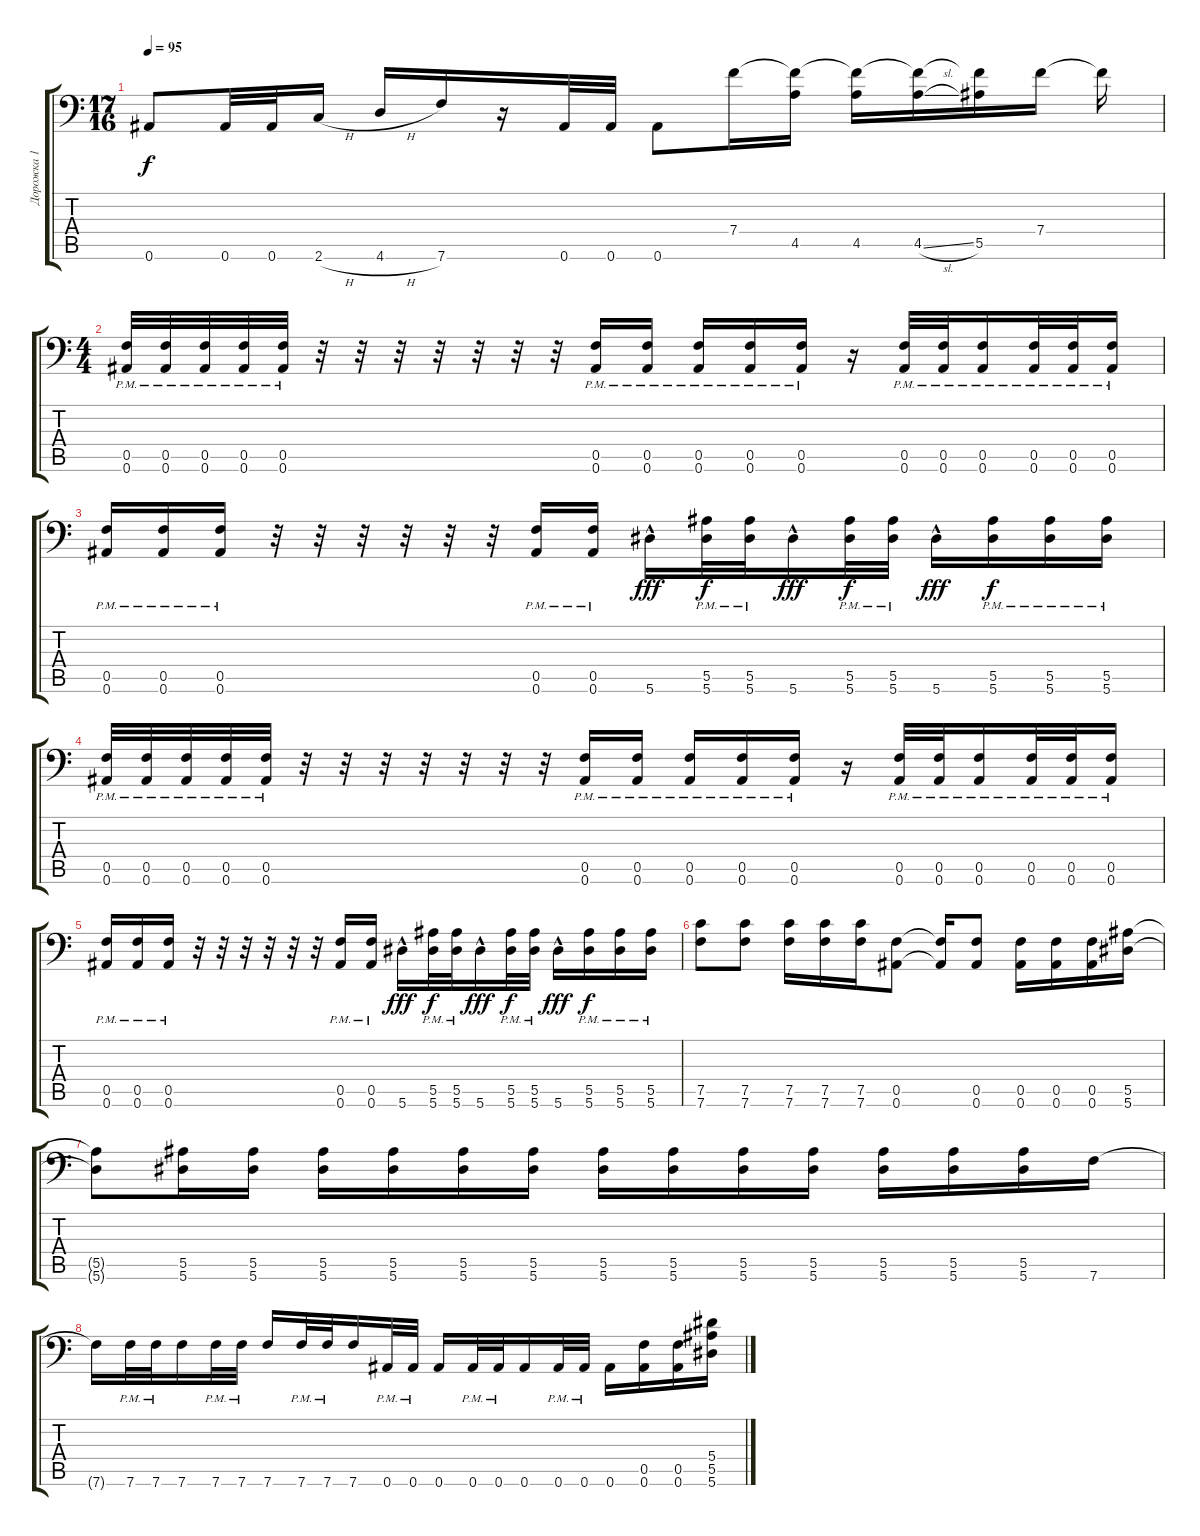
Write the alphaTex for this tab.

\track ("Дорожка 1" "Дорожка 1") {instrument distortionguitar}
\staff {score tabs}
\tuning (C4 G3 Eb3 Bb2 F2 Bb1) {hide}
\ts (17 16)
\tempo 95
\clef f4
\ks c
0.6.8{dy f} 0.6.32 0.6.32 2.6{h}.16 4.6{h}.16 7.6.16 r.16 0.6.32 0.6.32 0.6.8 7.4.16 (7.4{t} 4.5).16 (7.4{t} 4.5).16 (7.4{t} 4.5{sl}).16 (7.4{t} 5.5).16 7.4.16 7.4{t}.16 |
\ts (4 4)
(0.5{pm} 0.6{pm}).32 (0.5{pm} 0.6{pm}).32 (0.5{pm} 0.6{pm}).32 (0.5{pm} 0.6{pm}).32 (0.5{pm} 0.6{pm}).32 r.32 r.32 r.32 r.32 r.32 r.32 r.32 (0.5{pm} 0.6{pm}).16 (0.5{pm} 0.6{pm}).16 (0.5{pm} 0.6{pm}).16 (0.5{pm} 0.6{pm}).16 (0.5{pm} 0.6{pm}).16 r.16 (0.5{pm} 0.6{pm}).32 (0.5{pm} 0.6{pm}).32 (0.5{pm} 0.6{pm}).16 (0.5{pm} 0.6{pm}).32 (0.5{pm} 0.6{pm}).32 (0.5{pm} 0.6{pm}).16 |
(0.5{pm} 0.6{pm}).16 (0.5{pm} 0.6{pm}).16 (0.5{pm} 0.6{pm}).16 r.32 r.32 r.32 r.32 r.32 r.32 (0.5{pm} 0.6{pm}).16 (0.5{pm} 0.6{pm}).16 5.6{hac}.16{dy fff} (5.5{pm} 5.6{pm}).32{dy f} (5.5{pm} 5.6{pm}).32 5.6{hac}.16{dy fff} (5.5{pm} 5.6{pm}).32{dy f} (5.5{pm} 5.6{pm}).32 5.6{hac}.16{dy fff} (5.5{pm} 5.6{pm}).16{dy f} (5.5{pm} 5.6{pm}).16 (5.5{pm} 5.6{pm}).16 |
(0.5{pm} 0.6{pm}).32 (0.5{pm} 0.6{pm}).32 (0.5{pm} 0.6{pm}).32 (0.5{pm} 0.6{pm}).32 (0.5{pm} 0.6{pm}).32 r.32 r.32 r.32 r.32 r.32 r.32 r.32 (0.5{pm} 0.6{pm}).16 (0.5{pm} 0.6{pm}).16 (0.5{pm} 0.6{pm}).16 (0.5{pm} 0.6{pm}).16 (0.5{pm} 0.6{pm}).16 r.16 (0.5{pm} 0.6{pm}).32 (0.5{pm} 0.6{pm}).32 (0.5{pm} 0.6{pm}).16 (0.5{pm} 0.6{pm}).32 (0.5{pm} 0.6{pm}).32 (0.5{pm} 0.6{pm}).16 |
(0.5{pm} 0.6{pm}).16 (0.5{pm} 0.6{pm}).16 (0.5{pm} 0.6{pm}).16 r.32 r.32 r.32 r.32 r.32 r.32 (0.5{pm} 0.6{pm}).16 (0.5{pm} 0.6{pm}).16 5.6{hac}.16{dy fff} (5.5{pm} 5.6{pm}).32{dy f} (5.5{pm} 5.6{pm}).32 5.6{hac}.16{dy fff} (5.5{pm} 5.6{pm}).32{dy f} (5.5{pm} 5.6{pm}).32 5.6{hac}.16{dy fff} (5.5{pm} 5.6{pm}).16{dy f} (5.5{pm} 5.6{pm}).16 (5.5{pm} 5.6{pm}).16 |
(7.5 7.6).8 (7.5 7.6).8 (7.5 7.6).16 (7.5 7.6).16 (7.5 7.6).16 (0.5 0.6).8 (0.5{t} 0.6{t}).16 (0.5 0.6).8 (0.5 0.6).16 (0.5 0.6).16 (0.5 0.6).16 (5.5 5.6).16 |
(5.5{t} 5.6{t}).8 (5.5 5.6).16 (5.5 5.6).16 (5.5 5.6).16 (5.5 5.6).16 (5.5 5.6).16 (5.5 5.6).16 (5.5 5.6).16 (5.5 5.6).16 (5.5 5.6).16 (5.5 5.6).16 (5.5 5.6).16 (5.5 5.6).16 (5.5 5.6).16 7.6.16 |
7.6{t}.16 7.6{pm}.32 7.6{pm}.32 7.6.16 7.6{pm}.32 7.6{pm}.32 7.6.16 7.6{pm}.32 7.6{pm}.32 7.6.16 0.6{pm}.32 0.6{pm}.32 0.6.16 0.6{pm}.32 0.6{pm}.32 0.6.16 0.6{pm}.32 0.6{pm}.32 0.6.16 (0.5 0.6).16 (0.5 0.6).16 (5.4 5.5 5.6).16
